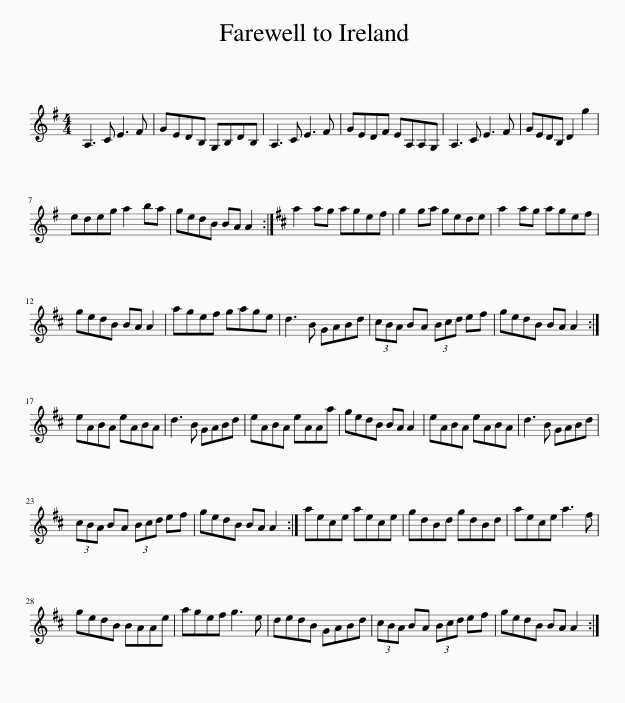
X:1
L:1/8
M:4/4
I:linebreak $
K:G
V:1 treble
V:1
 A,3 C E3 F | GEDB, G,B,DB, | A,3 C E3 F | GEDF EA,A,G, | A,3 C E3 F | %5
 GEDB, D2 g2 |$ edeg a2 ba | gedB BA A2 :|[K:D] a2 ag agef | g2 ga gede | %10
 a2 ag agef |$ gedB BA A2 | agef gage | d3 B GABd | (3cBA BA (3Bcd ef | %15
 gedB BA A2 :|$ eABA eABA | d3 B GABd | eABA eAAa | gedB BA A2 | %20
 eABA eABA | d3 B GABd |$ (3cBA BA (3Bcd ef | gedB BA A2 :| aece aece | %25
 gdBd gdBd | aece a3 f |$ gedB BAAe | agef g3 e | dedB GABd | %30
 (3cBA BA (3Bcd ef | gedB BA A2 :| %32
